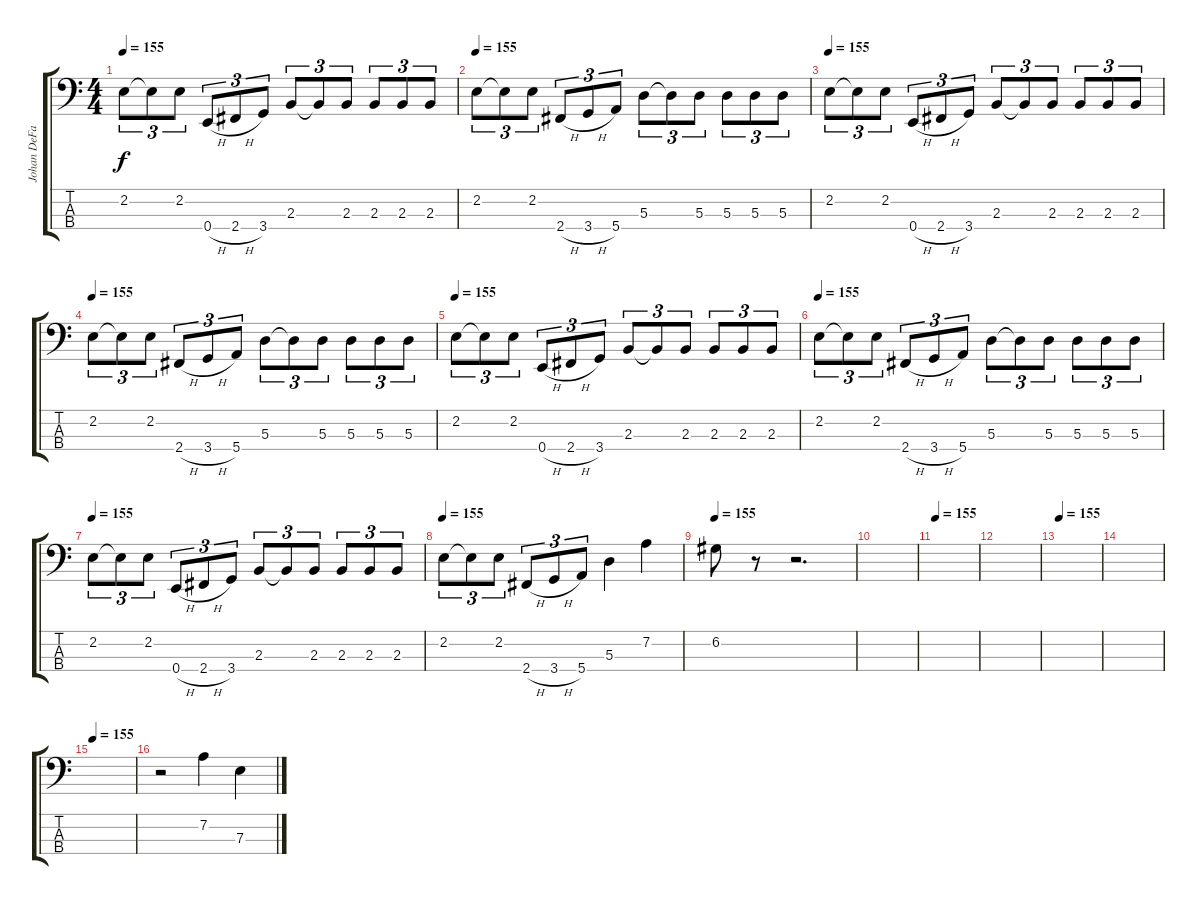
\track ("Johan DeFarfalla" "Johan DeFa") {instrument electricbassfinger}
\staff {score tabs}
\tuning (G2 D2 A1 E1) {hide}
\ts (4 4)
\tempo 155
\clef f4
\ks c
2.2.8{tu (3 2) dy f} 2.2{t}.8{tu (3 2)} 2.2.8{tu (3 2)} 0.4{h}.8{tu (3 2)} 2.4{h}.8{tu (3 2)} 3.4.8{tu (3 2)} 2.3.8{tu (3 2)} 2.3{t}.8{tu (3 2)} 2.3.8{tu (3 2)} 2.3.8{tu (3 2)} 2.3.8{tu (3 2)} 2.3.8{tu (3 2)} |
\tempo 155
2.2.8{tu (3 2)} 2.2{t}.8{tu (3 2)} 2.2.8{tu (3 2)} 2.4{h}.8{tu (3 2)} 3.4{h}.8{tu (3 2)} 5.4.8{tu (3 2)} 5.3.8{tu (3 2)} 5.3{t}.8{tu (3 2)} 5.3.8{tu (3 2)} 5.3.8{tu (3 2)} 5.3.8{tu (3 2)} 5.3.8{tu (3 2)} |
\tempo 155
2.2.8{tu (3 2)} 2.2{t}.8{tu (3 2)} 2.2.8{tu (3 2)} 0.4{h}.8{tu (3 2)} 2.4{h}.8{tu (3 2)} 3.4.8{tu (3 2)} 2.3.8{tu (3 2)} 2.3{t}.8{tu (3 2)} 2.3.8{tu (3 2)} 2.3.8{tu (3 2)} 2.3.8{tu (3 2)} 2.3.8{tu (3 2)} |
\tempo 155
2.2.8{tu (3 2)} 2.2{t}.8{tu (3 2)} 2.2.8{tu (3 2)} 2.4{h}.8{tu (3 2)} 3.4{h}.8{tu (3 2)} 5.4.8{tu (3 2)} 5.3.8{tu (3 2)} 5.3{t}.8{tu (3 2)} 5.3.8{tu (3 2)} 5.3.8{tu (3 2)} 5.3.8{tu (3 2)} 5.3.8{tu (3 2)} |
\tempo 155
2.2.8{tu (3 2)} 2.2{t}.8{tu (3 2)} 2.2.8{tu (3 2)} 0.4{h}.8{tu (3 2)} 2.4{h}.8{tu (3 2)} 3.4.8{tu (3 2)} 2.3.8{tu (3 2)} 2.3{t}.8{tu (3 2)} 2.3.8{tu (3 2)} 2.3.8{tu (3 2)} 2.3.8{tu (3 2)} 2.3.8{tu (3 2)} |
\tempo 155
2.2.8{tu (3 2)} 2.2{t}.8{tu (3 2)} 2.2.8{tu (3 2)} 2.4{h}.8{tu (3 2)} 3.4{h}.8{tu (3 2)} 5.4.8{tu (3 2)} 5.3.8{tu (3 2)} 5.3{t}.8{tu (3 2)} 5.3.8{tu (3 2)} 5.3.8{tu (3 2)} 5.3.8{tu (3 2)} 5.3.8{tu (3 2)} |
\tempo 155
2.2.8{tu (3 2)} 2.2{t}.8{tu (3 2)} 2.2.8{tu (3 2)} 0.4{h}.8{tu (3 2)} 2.4{h}.8{tu (3 2)} 3.4.8{tu (3 2)} 2.3.8{tu (3 2)} 2.3{t}.8{tu (3 2)} 2.3.8{tu (3 2)} 2.3.8{tu (3 2)} 2.3.8{tu (3 2)} 2.3.8{tu (3 2)} |
\tempo 155
2.2.8{tu (3 2)} 2.2{t}.8{tu (3 2)} 2.2.8{tu (3 2)} 2.4{h}.8{tu (3 2)} 3.4{h}.8{tu (3 2)} 5.4.8{tu (3 2)} 5.3.4 7.2.4 |
\tempo 155
6.2.8 r.8 r.2{d} |
|
\tempo 155
|
|
\tempo 155
|
|
\tempo 155
|
r.2 7.2.4 7.3.4
